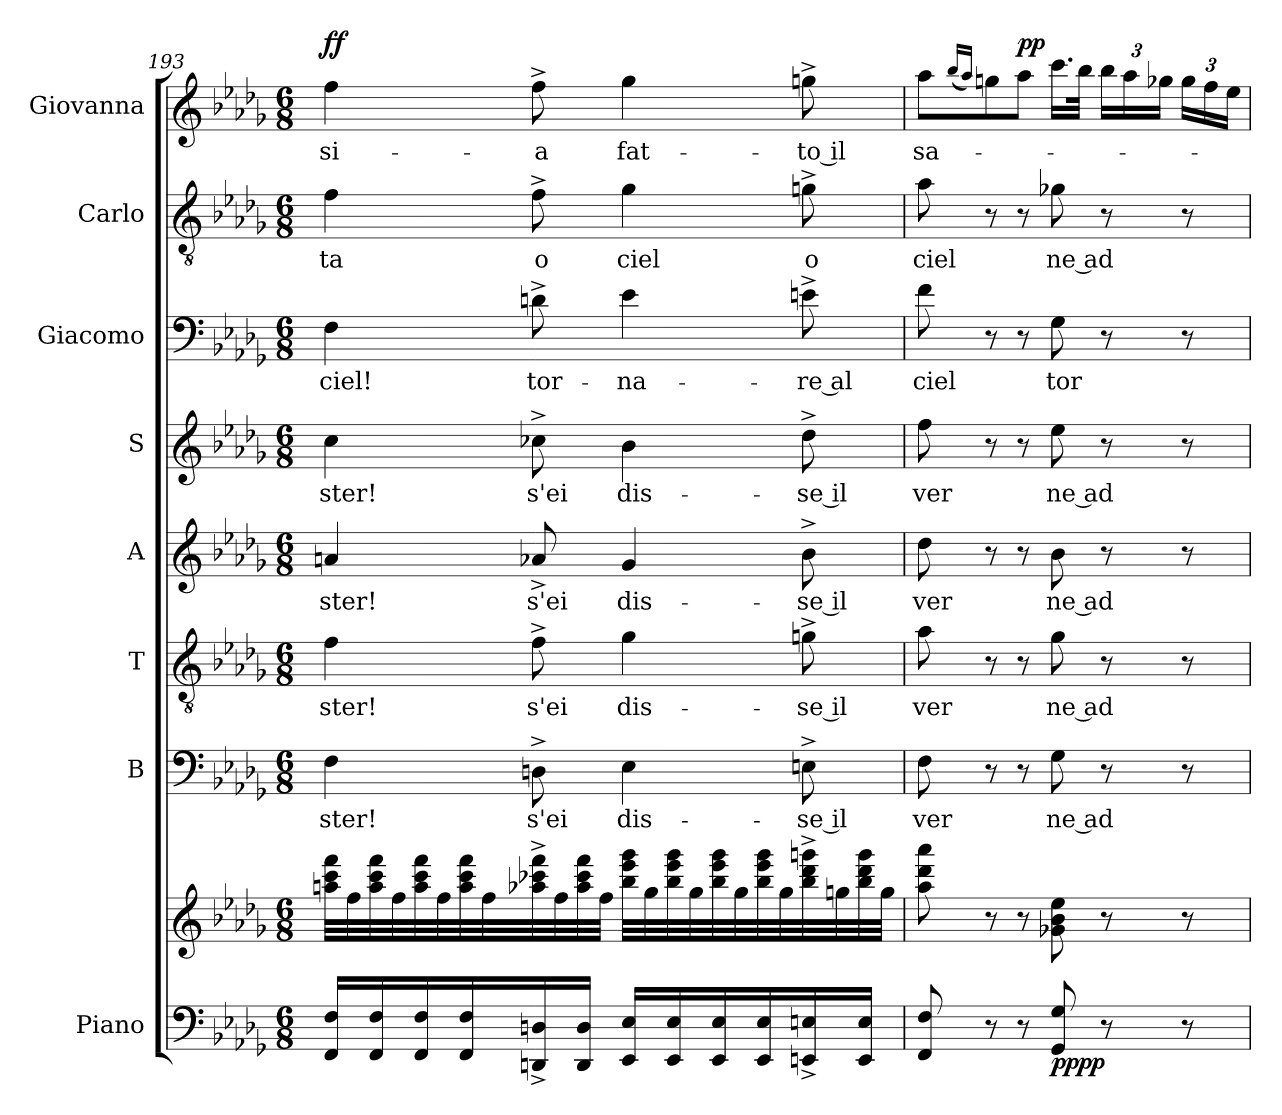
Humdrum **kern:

**kern	**kern	**dynam	**kern	**text	**kern	**text	**kern	**text	**kern	**text	**kern	**text	**kern	**text	**kern	**text	**dynam
*part8	*part8	*part8	*part7	*part7	*part6	*part6	*part5	*part5	*part4	*part4	*part3	*part3	*part2	*part2	*part1	*part1	*part1
*staff9	*staff8	*staff8/9	*staff7	*staff7	*staff6	*staff6	*staff5	*staff5	*staff4	*staff4	*staff3	*staff3	*staff2	*staff2	*staff1	*staff1	*staff1
*I"Piano	*	*	*I"B	*	*I"T	*	*I"A	*	*I"S	*	*I"Giacomo	*	*I"Carlo	*	*I"Giovanna	*	*
*I'Pno	*	*	*I'B	*	*I'T	*	*I'A	*	*I'S	*	*	*	*	*	*	*	*
*clefF4	*clefG2	*	*clefF4	*	*clefGv2	*	*clefG2	*	*clefG2	*	*clefF4	*	*clefGv2	*	*clefG2	*	*
*k[b-e-a-d-g-]	*k[b-e-a-d-g-]	*	*k[b-e-a-d-g-]	*	*k[b-e-a-d-g-]	*	*k[b-e-a-d-g-]	*	*k[b-e-a-d-g-]	*	*k[b-e-a-d-g-]	*	*k[b-e-a-d-g-]	*	*k[b-e-a-d-g-]	*	*
*M6/8	*M6/8	*	*M6/8	*	*M6/8	*	*M6/8	*	*M6/8	*	*M6/8	*	*M6/8	*	*M6/8	*	*
=193	=193	=193	=193	=193	=193	=193	=193	=193	=193	=193	=193	=193	=193	=193	=193	=193	=193
!	!	!	!	!LO:LY:b	!	!LO:LY:b	!	!LO:LY:b	!	!LO:LY:b	!	!LO:LY:b	!	!LO:LY:b	!	!LO:LY:b	!LO:DY:a
16FF/ 16F/LL	32aan\ 32ccc\ 32fff\LLL	.	4F\	-ster!	4f\	-ster!	4an/	-ster!	4cc\	-ster!	4F\	ciel!	4f\	-ta	4ff\	si-	ff
.	32ff\	.	.	.	.	.	.	.	.	.	.	.	.	.	.	.	.
16FF/ 16F/	32aa\ 32ccc\ 32fff\	.	.	.	.	.	.	.	.	.	.	.	.	.	.	.	.
.	32ff\	.	.	.	.	.	.	.	.	.	.	.	.	.	.	.	.
16FF/ 16F/	32aa\ 32ccc\ 32fff\	.	.	.	.	.	.	.	.	.	.	.	.	.	.	.	.
.	32ff\	.	.	.	.	.	.	.	.	.	.	.	.	.	.	.	.
16FF/ 16F/	32aa\ 32ccc\ 32fff\	.	.	.	.	.	.	.	.	.	.	.	.	.	.	.	.
.	32ff\	.	.	.	.	.	.	.	.	.	.	.	.	.	.	.	.
!	!	!	!	!LO:LY:b	!	!LO:LY:b	!	!LO:LY:b	!	!LO:LY:b	!	!LO:LY:b	!	!LO:LY:b	!	!LO:LY:b	!
16DDn/^ 16Dn/^	32aa-X\^ 32ccc-X\^ 32fff\^	.	8Dn^\	s'ei	8f^\	s'ei	8a-X^/	s'ei	8cc-X^\	s'ei	8dn^\	tor-	8f^\	o	8ff^\	-a	.
.	32ff\	.	.	.	.	.	.	.	.	.	.	.	.	.	.	.	.
16DD/ 16D/JJ	32aa-\ 32ccc-\ 32fff\	.	.	.	.	.	.	.	.	.	.	.	.	.	.	.	.
.	32ff\JJJ	.	.	.	.	.	.	.	.	.	.	.	.	.	.	.	.
!	!	!	!	!LO:LY:b	!	!LO:LY:b	!	!LO:LY:b	!	!LO:LY:b	!	!LO:LY:b	!	!LO:LY:b	!	!LO:LY:b	!
16EE-/ 16E-/LL	32bb-\ 32eee-\ 32ggg-\LLL	.	4E-\	dis-	4g-\	dis-	4g-/	dis-	4b-\	dis-	4e-\	-na-	4g-\	ciel	4gg-\	fat-	.
.	32gg-\	.	.	.	.	.	.	.	.	.	.	.	.	.	.	.	.
16EE-/ 16E-/	32bb-\ 32eee-\ 32ggg-\	.	.	.	.	.	.	.	.	.	.	.	.	.	.	.	.
.	32gg-\	.	.	.	.	.	.	.	.	.	.	.	.	.	.	.	.
16EE-/ 16E-/	32bb-\ 32eee-\ 32ggg-\	.	.	.	.	.	.	.	.	.	.	.	.	.	.	.	.
.	32gg-\	.	.	.	.	.	.	.	.	.	.	.	.	.	.	.	.
16EE-/ 16E-/	32bb-\ 32eee-\ 32ggg-\	.	.	.	.	.	.	.	.	.	.	.	.	.	.	.	.
.	32gg-\	.	.	.	.	.	.	.	.	.	.	.	.	.	.	.	.
!	!	!	!	!LO:LY:b	!	!LO:LY:b	!	!LO:LY:b	!	!LO:LY:b	!	!LO:LY:b	!	!LO:LY:b	!	!LO:LY:b	!
16EEn/^ 16En/^	32bb-\^ 32ddd-\^ 32gggn\^	.	8En^\	-se il	8gn^\	-se il	8b-^\	-se il	8dd-^\	-se il	8en^\	-re al	8gn^\	o	8ggn^\	-to il	.
.	32ggn\	.	.	.	.	.	.	.	.	.	.	.	.	.	.	.	.
16EE/ 16E/JJ	32bb-\ 32ddd-\ 32ggg\	.	.	.	.	.	.	.	.	.	.	.	.	.	.	.	.
.	32gg\JJJ	.	.	.	.	.	.	.	.	.	.	.	.	.	.	.	.
!!LO:PB:g=z
=194	=194	=194	=194	=194	=194	=194	=194	=194	=194	=194	=194	=194	=194	=194	=194	=194	=194
!	!	!	!	!LO:LY:b	!	!LO:LY:b	!	!LO:LY:b	!	!LO:LY:b	!	!LO:LY:b	!	!LO:LY:b	!	!LO:LY:b	!
8FF/ 8F/	8aa-\ 8ddd-\ 8aaa-\	.	8F\	ver	8a-\	ver	8dd-\	ver	8ff\	ver	8f\	ciel	8a-\	ciel	8aa-\L	sa-	.
.	.	.	.	.	.	.	.	.	.	.	.	.	.	.	(16qbb-/LL	.	.
.	.	.	.	.	.	.	.	.	.	.	.	.	.	.	16qaa-/JJ)	.	.
8r	8r	.	8r	.	8r	.	8r	.	8r	.	8r	.	8r	.	8ggn\	.	.
!	!	!	!	!	!	!	!	!	!	!	!	!	!	!	!	!	!LO:DY:a
8r	8r	.	8r	.	8r	.	8r	.	8r	.	8r	.	8r	.	8aa-\J	.	pp
!	!	!LO:DY:b=2	!	!LO:LY:b	!	!LO:LY:b	!	!LO:LY:b	!	!LO:LY:b	!	!LO:LY:b	!	!LO:LY:b	!	!	!
!	!	!LO:DY:n=1:b	!	!	!	!	!	!	!	!	!	!	!	!	!	!	!
8GG-/ 8G-/	8g-X\ 8b-\ 8ee-\	pp pp	8G-\	ne ad-	8g-\	ne ad-	8b-\	ne ad-	8ee-\	ne ad-	8G-\	tor-	8g-X\	ne ad-	16.ccc\LL	.	.
.	.	.	.	.	.	.	.	.	.	.	.	.	.	.	32bb-\JJk	.	.
*	*	*	*	*	*	*	*	*	*	*	*	*	*	*	*Xbrackettup	*	*
8r	8r	.	8r	.	8r	.	8r	.	8r	.	8r	.	8r	.	24bb-\LL	.	.
.	.	.	.	.	.	.	.	.	.	.	.	.	.	.	24aa-\	.	.
.	.	.	.	.	.	.	.	.	.	.	.	.	.	.	24gg-X\JJ	.	.
8r	8r	.	8r	.	8r	.	8r	.	8r	.	8r	.	8r	.	24gg-\LL	.	.
.	.	.	.	.	.	.	.	.	.	.	.	.	.	.	24ff\	.	.
.	.	.	.	.	.	.	.	.	.	.	.	.	.	.	24ee-\JJ	.	.
=	=	=	=	=	=	=	=	=	=	=	=	=	=	=	=	=	=
*-	*-	*-	*-	*-	*-	*-	*-	*-	*-	*-	*-	*-	*-	*-	*-	*-	*-
